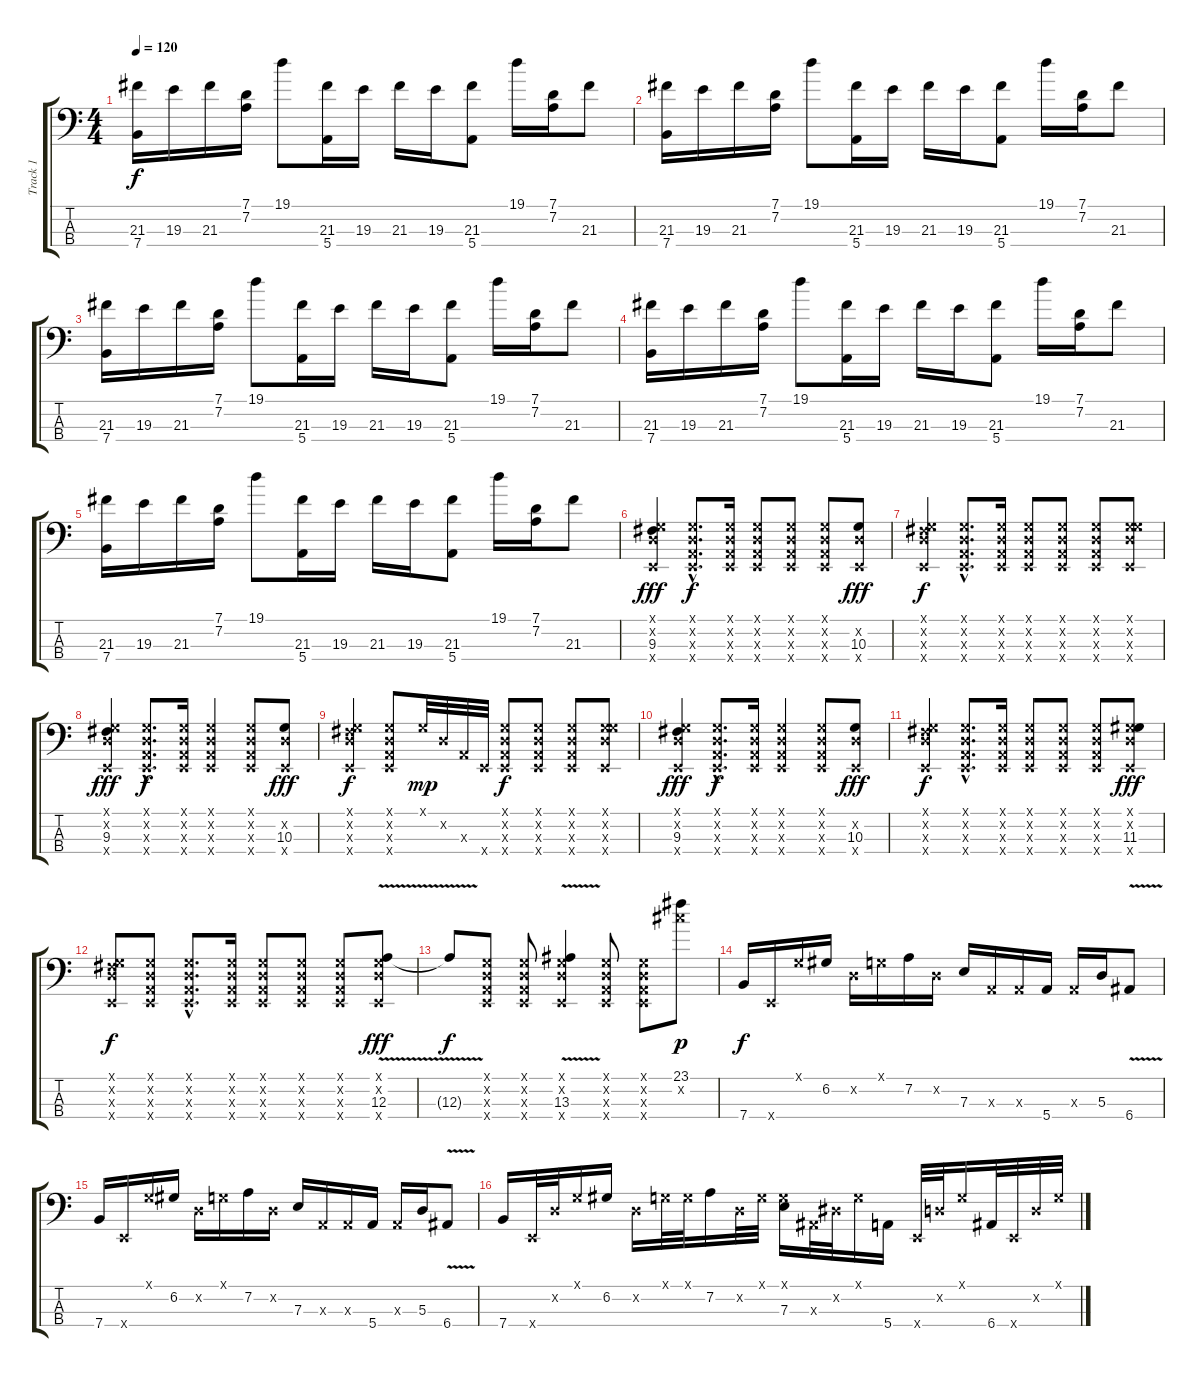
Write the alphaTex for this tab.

\track ("Track 1" "Track 1") {instrument slapbass1}
\staff {score tabs}
\tuning (G2 D2 A1 E1) {hide}
\ts (4 4)
\tempo 120
\clef f4
\ks c
(21.3 7.4).16{dy f} 19.3.16 21.3.16 (7.1 7.2).16 19.1.8 (21.3 5.4).16 19.3.16 21.3.16 19.3.16 (21.3 5.4).8 19.1.16 (7.1 7.2).16 21.3.8 |
(21.3 7.4).16 19.3.16 21.3.16 (7.1 7.2).16 19.1.8 (21.3 5.4).16 19.3.16 21.3.16 19.3.16 (21.3 5.4).8 19.1.16 (7.1 7.2).16 21.3.8 |
(21.3 7.4).16 19.3.16 21.3.16 (7.1 7.2).16 19.1.8 (21.3 5.4).16 19.3.16 21.3.16 19.3.16 (21.3 5.4).8 19.1.16 (7.1 7.2).16 21.3.8 |
(21.3 7.4).16 19.3.16 21.3.16 (7.1 7.2).16 19.1.8 (21.3 5.4).16 19.3.16 21.3.16 19.3.16 (21.3 5.4).8 19.1.16 (7.1 7.2).16 21.3.8 |
(21.3 7.4).16 19.3.16 21.3.16 (7.1 7.2).16 19.1.8 (21.3 5.4).16 19.3.16 21.3.16 19.3.16 (21.3 5.4).8 19.1.16 (7.1 7.2).16 21.3.8 |
(0.1{x} 0.2{x} 9.3 0.4{x}).4{dy fff} (0.1{hac x} 0.2{hac x} 0.3{hac x} 0.4{hac x}).8{d dy f} (0.1{x} 0.2{x} 0.3{x} 0.4{x}).16 (0.1{x} 0.2{x} 0.3{x} 0.4{x}).8 (0.1{x} 0.2{x} 0.3{x} 0.4{x}).8 (0.1{x} 0.2{x} 0.3{x} 0.4{x}).8 (0.2{x} 10.3 0.4{x}).8{dy fff} |
(0.1{x} 0.2{x} 9.3{x} 0.4{x}).4{dy f} (0.1{hac x} 0.2{hac x} 0.3{hac x} 0.4{hac x}).8{d} (0.1{x} 0.2{x} 0.3{x} 0.4{x}).16 (0.1{x} 0.2{x} 0.3{x} 0.4{x}).8 (0.1{x} 0.2{x} 0.3{x} 0.4{x}).8 (0.1{x} 0.2{x} 0.3{x} 0.4{x}).8 (0.1{x} 0.2{x} 10.3{x} 0.4{x}).8 |
(0.1{x} 0.2{x} 9.3 0.4{x}).4{dy fff} (0.1{hac x} 0.2{hac x} 0.3{hac x} 0.4{hac x}).8{d dy f} (0.1{x} 0.2{x} 0.3{x} 0.4{x}).16 (0.1{x} 0.2{x} 0.3{x} 0.4{x}).4 (0.1{x} 0.2{x} 0.3{x} 0.4{x}).8 (0.2{x} 10.3 0.4{x}).8{dy fff} |
(0.1{x} 0.2{x} 9.3{x} 0.4{x}).4{dy f} (0.1{x} 0.2{x} 0.3{x} 0.4{x}).8 0.1{x}.32{dy mp} 0.2{x}.32 0.3{x}.32 0.4{x}.32 (0.1{x} 0.2{x} 0.3{x} 0.4{x}).8{dy f} (0.1{x} 0.2{x} 0.3{x} 0.4{x}).8 (0.1{x} 0.2{x} 0.3{x} 0.4{x}).8 (0.1{x} 0.2{x} 10.3{x} 0.4{x}).8 |
(0.1{x} 0.2{x} 9.3 0.4{x}).4{dy fff} (0.1{hac x} 0.2{hac x} 0.3{hac x} 0.4{hac x}).8{d dy f} (0.1{x} 0.2{x} 0.3{x} 0.4{x}).16 (0.1{x} 0.2{x} 0.3{x} 0.4{x}).4 (0.1{x} 0.2{x} 0.3{x} 0.4{x}).8 (0.2{x} 10.3 0.4{x}).8{dy fff} |
(0.1{x} 0.2{x} 9.3{x} 0.4{x}).4{dy f} (0.1{hac x} 0.2{hac x} 0.3{hac x} 0.4{hac x}).8{d} (0.1{x} 0.2{x} 0.3{x} 0.4{x}).16 (0.1{x} 0.2{x} 0.3{x} 0.4{x}).8 (0.1{x} 0.2{x} 0.3{x} 0.4{x}).8 (0.1{x} 0.2{x} 0.3{x} 0.4{x}).8 (0.1{x} 0.2{x} 11.3 0.4{x}).8{dy fff} |
(0.1{x} 0.2{x} 9.3{x} 0.4{x}).8{dy f} (0.1{x} 0.2{x} 0.3{x} 0.4{x}).8 (0.1{hac x} 0.2{hac x} 0.3{hac x} 0.4{hac x}).8{d} (0.1{x} 0.2{x} 0.3{x} 0.4{x}).16 (0.1{x} 0.2{x} 0.3{x} 0.4{x}).8 (0.1{x} 0.2{x} 0.3{x} 0.4{x}).8 (0.1{x} 0.2{x} 0.3{x} 0.4{x}).8 (0.1{x} 0.2{x} 12.3{v} 0.4{x}).8{dy fff} |
12.3{t}.8{dy f} (0.1{x} 0.2{x} 0.3{x} 0.4{x}).8 (0.1{x} 0.2{x} 0.3{x} 0.4{x}).8 (0.1{x} 0.2{x} 13.3{v} 0.4{x}).4 (0.1{x} 0.2{x} 0.3{x} 0.4{x}).8 (0.1{x} 0.2{x} 0.3{x} 0.4{x}).8 (23.1 23.2{x}).8{dy p} |
7.4.16{dy f} 0.4{x}.16 0.1{x}.16 6.2.16 0.2{x}.16 0.1{x}.16 7.2.16 0.2{x}.16 7.3.16 0.3{x}.16 0.3{x}.16 5.4.16 0.3{x}.16 5.3.16 6.4{v}.8 |
7.4.16 0.4{x}.16 0.1{x}.16 6.2.16 0.2{x}.16 0.1{x}.16 7.2.16 0.2{x}.16 7.3.16 0.3{x}.16 0.3{x}.16 5.4.16 0.3{x}.16 5.3.16 6.4{v}.8 |
7.4.16 0.4{x}.32 0.2{x}.32 0.1{x}.16 6.2.16 0.2{x}.16 0.1{x}.32 0.1{x}.32 7.2.16 0.2{x}.32 0.1{x}.32 (0.1{x} 7.3).16 1.3{x}.32 1.2{x}.32 0.1{x}.16 5.4.16 0.4{x}.32 0.2{x}.32 0.1{x}.16 6.4.32 0.4{x}.32 0.2{x}.32 0.1{x}.32
